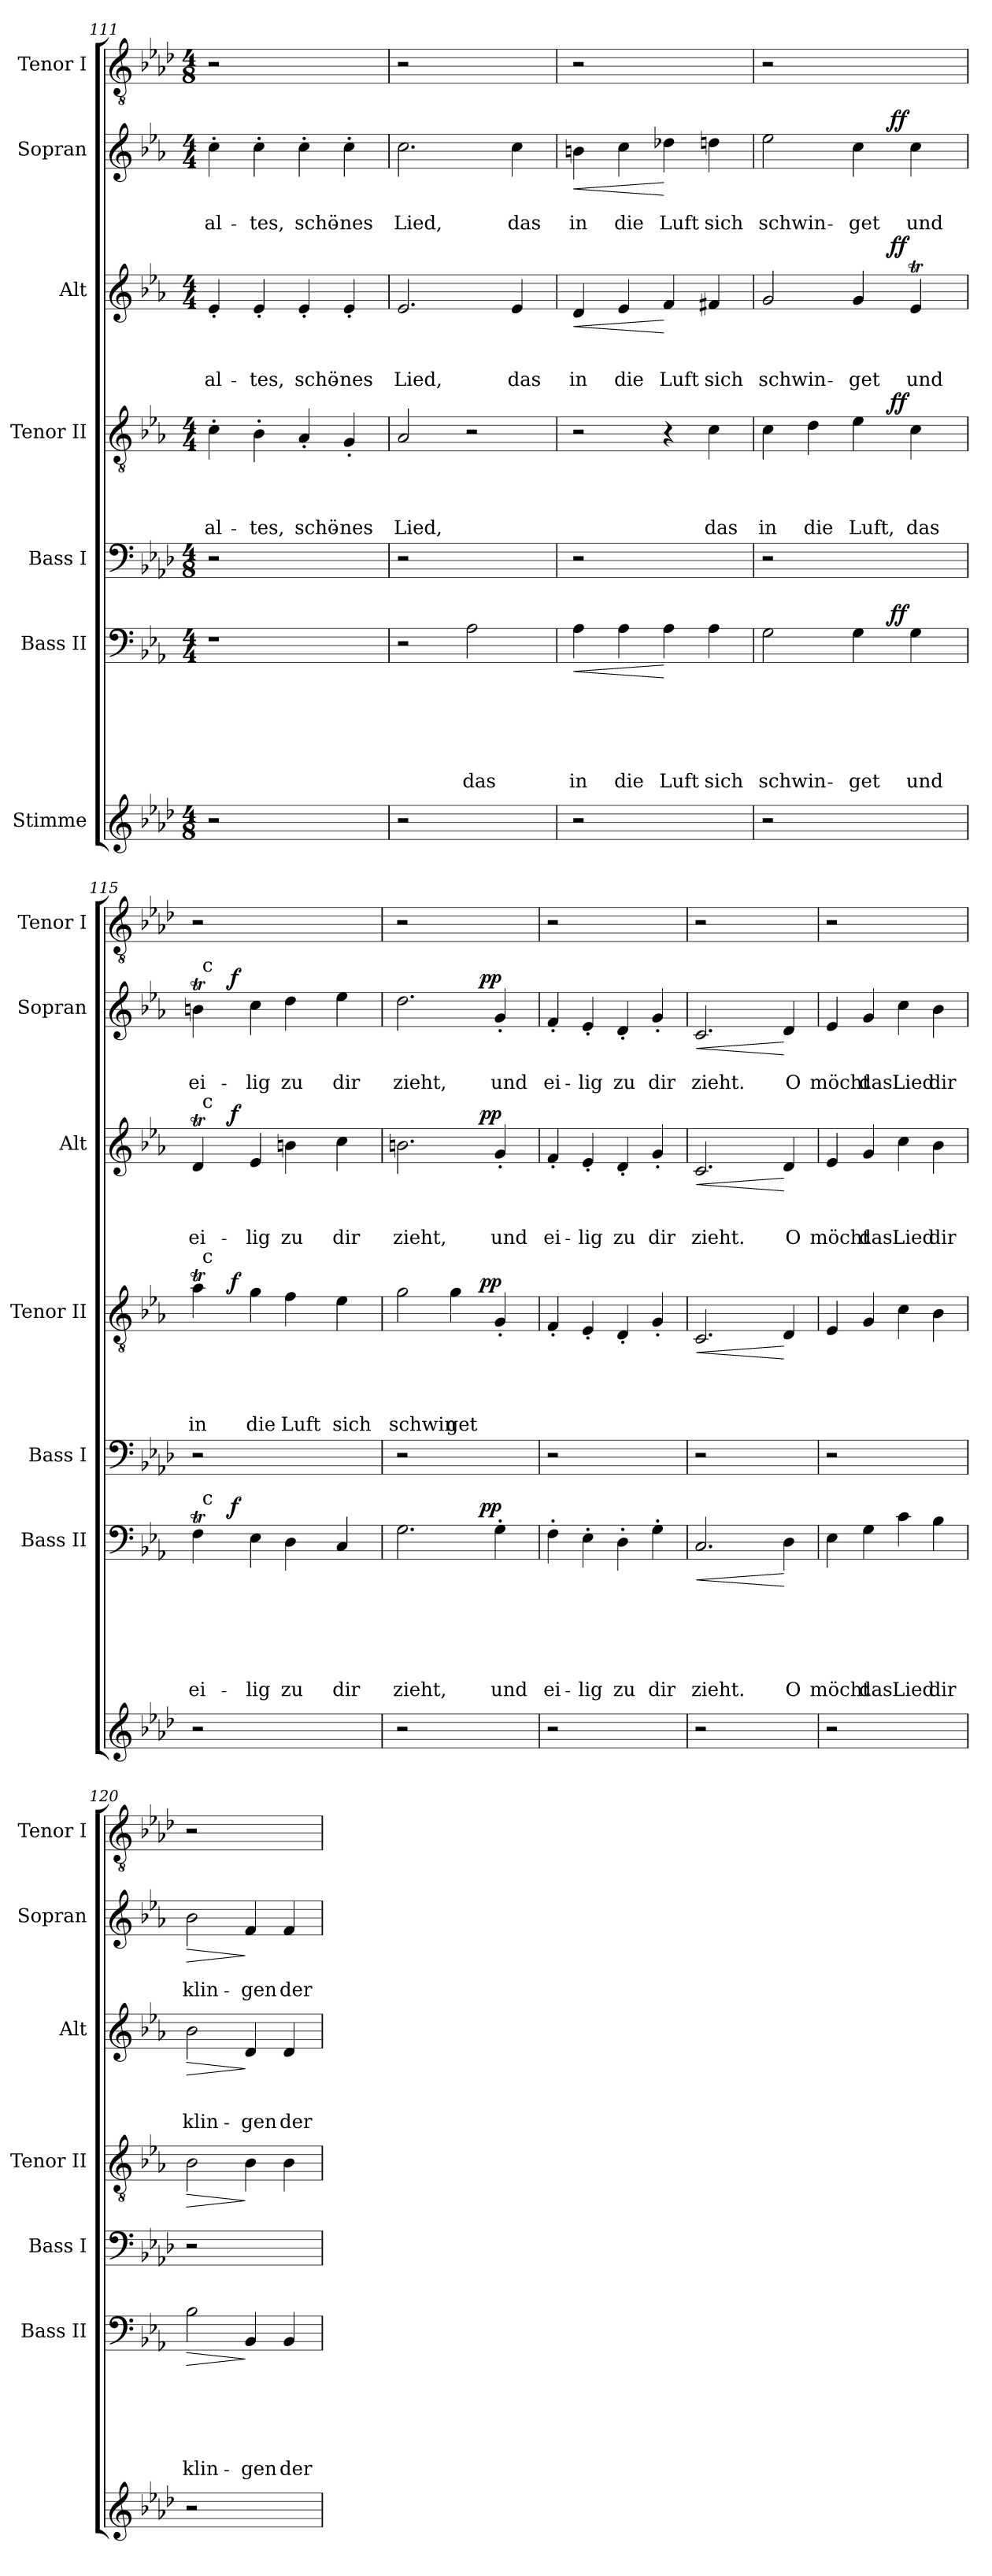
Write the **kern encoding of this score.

**kern	**kern	**text	**text	**text	**text	**text	**text	**dynam	**kern	**kern	**text	**text	**text	**text	**dynam	**kern	**text	**text	**text	**dynam	**kern	**text	**text	**dynam	**kern
*part7	*part6	*part6	*part6	*part6	*part6	*part6	*part6	*part6	*part5	*part4	*part4	*part4	*part4	*part4	*part4	*part3	*part3	*part3	*part3	*part3	*part2	*part2	*part2	*part2	*part1
*staff7	*staff6	*staff6	*staff6	*staff6	*staff6	*staff6	*staff6	*staff6	*staff5	*staff4	*staff4	*staff4	*staff4	*staff4	*staff4	*staff3	*staff3	*staff3	*staff3	*staff3	*staff2	*staff2	*staff2	*staff2	*staff1
*I"Stimme	*I"Bass II	*	*	*	*	*	*	*	*I"Bass I	*I"Tenor II	*	*	*	*	*	*I"Alt	*	*	*	*	*I"Sopran	*	*	*	*I"Tenor I
*	*I'Bass II	*	*	*	*	*	*	*	*I'Bass I	*I'Tenor II	*	*	*	*	*	*I'Alt	*	*	*	*	*I'Sopran	*	*	*	*I'Tenor I
*clefG2	*clefF4	*	*	*	*	*	*	*	*clefF4	*clefGv2	*	*	*	*	*	*clefG2	*	*	*	*	*clefG2	*	*	*	*clefGv2
*k[b-e-a-d-]	*k[b-e-a-]	*	*	*	*	*	*	*	*k[b-e-a-d-]	*k[b-e-a-]	*	*	*	*	*	*k[b-e-a-]	*	*	*	*	*k[b-e-a-]	*	*	*	*k[b-e-a-d-]
*A-:	*E-:	*	*	*	*	*	*	*	*A-:	*E-:	*	*	*	*	*	*E-:	*	*	*	*	*E-:	*	*	*	*A-:
*M4/8	*M4/4	*	*	*	*	*	*	*	*M4/8	*M4/4	*	*	*	*	*	*M4/4	*	*	*	*	*M4/4	*	*	*	*M4/8
=111	=111	=111	=111	=111	=111	=111	=111	=111	=111	=111	=111	=111	=111	=111	=111	=111	=111	=111	=111	=111	=111	=111	=111	=111	=111
!	!	!	!	!	!	!	!	!	!	!	!	!	!	!LO:LY:b	!	!	!	!	!LO:LY:b	!	!	!	!LO:LY:b	!	!
2r	1r	.	.	.	.	.	.	.	2r	4c'>\	.	.	.	al-	.	4e-'</	.	.	al-	.	4cc'>\	.	al-	.	2r
!	!	!	!	!	!	!	!	!	!	!	!	!	!	!LO:LY:b	!	!	!	!	!LO:LY:b	!	!	!	!LO:LY:b	!	!
.	.	.	.	.	.	.	.	.	.	4B-'>\	.	.	.	-tes,	.	4e-'</	.	.	-tes,	.	4cc'>\	.	-tes,	.	.
!	!	!	!	!	!	!	!	!	!	!	!	!	!	!LO:LY:b	!	!	!	!	!LO:LY:b	!	!	!	!LO:LY:b	!	!
2ryy	.	.	.	.	.	.	.	.	2ryy	4A-'</	.	.	.	schö-	.	4e-'</	.	.	schö-	.	4cc'>\	.	schö-	.	2ryy
!	!	!	!	!	!	!	!	!	!	!	!	!	!	!LO:LY:b	!	!	!	!	!LO:LY:b	!	!	!	!LO:LY:b	!	!
.	.	.	.	.	.	.	.	.	.	4G'</	.	.	.	-nes	.	4e-'</	.	.	-nes	.	4cc'>\	.	-nes	.	.
=112	=112	=112	=112	=112	=112	=112	=112	=112	=112	=112	=112	=112	=112	=112	=112	=112	=112	=112	=112	=112	=112	=112	=112	=112	=112
!	!	!	!	!	!	!	!	!	!	!	!	!	!	!LO:LY:b	!	!	!	!	!LO:LY:b	!	!	!	!LO:LY:b	!	!
2r	2r	.	.	.	.	.	.	.	2r	2A-/	.	.	.	Lied,	.	2.e-/	.	.	Lied,	.	2.cc\	.	Lied,	.	2r
!	!	!	!	!	!	!	!LO:LY:b	!	!	!	!	!	!	!	!	!	!	!	!	!	!	!	!	!	!
2ryy	2A-\	.	.	.	.	.	das	.	2ryy	2r	.	.	.	.	.	.	.	.	.	.	.	.	.	.	2ryy
!	!	!	!	!	!	!	!	!	!	!	!	!	!	!	!	!	!	!	!LO:LY:b	!	!	!	!LO:LY:b	!	!
.	.	.	.	.	.	.	.	.	.	.	.	.	.	.	.	4e-/	.	.	das	.	4cc\	.	das	.	.
=113	=113	=113	=113	=113	=113	=113	=113	=113	=113	=113	=113	=113	=113	=113	=113	=113	=113	=113	=113	=113	=113	=113	=113	=113	=113
!	!	!	!	!	!	!	!LO:LY:b	!LO:HP:b	!	!	!	!	!	!	!	!	!	!	!LO:LY:b	!LO:HP:b	!	!	!LO:LY:b	!LO:HP:b	!
2r	4A-\	.	.	.	.	.	in	<	2r	2r	.	.	.	.	.	4d/	.	.	in	<	4bn\	.	in	<	2r
!	!	!	!	!	!	!	!LO:LY:b	!	!	!	!	!	!	!	!	!	!	!	!LO:LY:b	!	!	!	!LO:LY:b	!	!
.	4A-\	.	.	.	.	.	die	.	.	.	.	.	.	.	.	4e-/	.	.	die	.	4cc\	.	die	.	.
!	!	!	!	!	!	!	!LO:LY:b	!	!	!	!	!	!	!	!	!	!	!	!LO:LY:b	!	!	!	!LO:LY:b	!	!
2ryy	4A-\	.	.	.	.	.	Luft	[	2ryy	4r	.	.	.	.	.	4f/	.	.	Luft	[	4dd-X\	.	Luft	[	2ryy
!	!	!	!	!	!	!	!LO:LY:b	!	!	!	!	!	!	!LO:LY:b	!	!	!	!	!LO:LY:b	!	!	!	!LO:LY:b	!	!
.	4A-\	.	.	.	.	.	sich	.	.	4c\	.	.	.	das	.	4f#X/	.	.	sich	.	4ddn\	.	sich	.	.
!!LO:LB:g=z
=114	=114	=114	=114	=114	=114	=114	=114	=114	=114	=114	=114	=114	=114	=114	=114	=114	=114	=114	=114	=114	=114	=114	=114	=114	=114
!	!	!	!	!	!	!	!	!	!	!	!	!	!	!	!	!	!	!	!	!	!LO:TX:a:t=1 6	!	!	!	!
!	!	!	!	!	!	!	!LO:LY:b	!	!	!	!	!	!	!LO:LY:b	!	!	!	!	!LO:LY:b	!	!	!	!LO:LY:b	!	!
*	*^	*	*	*	*	*	*	*	*	*^	*	*	*	*	*	*^	*	*	*	*	*^	*	*	*	*
2r	2G\	2ryy	.	.	.	.	.	schwin-	.	2r	4c\	2ryy	.	.	.	in	.	2g/	2ryy	.	.	schwin-	.	2ee-\	2ryy	.	schwin-	.	2r
!	!	!	!	!	!	!	!	!	!	!	!	!	!	!	!	!LO:LY:b	!	!	!	!	!	!	!	!	!	!	!	!	!
.	.	.	.	.	.	.	.	.	.	.	4d\	.	.	.	.	die	.	.	.	.	.	.	.	.	.	.	.	.	.
!	!	!	!	!	!	!	!	!LO:LY:b	!	!	!	!	!	!	!	!LO:LY:b	!	!	!	!	!	!LO:LY:b	!	!	!	!	!LO:LY:b	!	!
2ryy	4G\	8.ryy	.	.	.	.	.	-get	.	2ryy	4e-\	8.ryy	.	.	.	Luft,	.	4g/	8.ryy	.	.	-get	.	4cc\	8.ryy	.	-get	.	2ryy
!	!	!	!	!	!	!	!	!	!LO:DY:a	!	!	!	!	!	!	!	!LO:DY:a	!	!	!	!	!	!LO:DY:a	!	!	!	!	!LO:DY:a	!
.	.	4ryy	.	.	.	.	.	.	ff	.	.	4ryy	.	.	.	.	ff	.	4ryy	.	.	.	ff	.	4ryy	.	.	ff	.
!	!	!	!	!	!	!	!	!LO:LY:b	!	!	!	!	!	!	!	!LO:LY:b	!	!	!	!	!	!LO:LY:b	!	!	!	!	!LO:LY:b	!	!
.	4G\	.	.	.	.	.	.	und	.	.	4c\	.	.	.	.	das	.	4e-T/	.	.	.	und	.	4cc\	.	.	und	.	.
.	.	16ryy	.	.	.	.	.	.	.	.	.	16ryy	.	.	.	.	.	.	16ryy	.	.	.	.	.	16ryy	.	.	.	.
=115	=115	=115	=115	=115	=115	=115	=115	=115	=115	=115	=115	=115	=115	=115	=115	=115	=115	=115	=115	=115	=115	=115	=115	=115	=115	=115	=115	=115	=115
!	!	!	!	!	!	!	!	!LO:LY:b	!	!	!	!	!	!	!	!LO:LY:b	!	!	!	!	!	!LO:LY:b	!	!	!	!	!LO:LY:b	!	!
*	*	*^	*	*	*	*	*	*	*	*	*	*^	*	*	*	*	*	*	*^	*	*	*	*	*	*^	*	*	*	*
2r	4FT\	8ryy	32ryy	.	.	.	.	.	ei-	.	2r	4a-T\	8ryy	32ryy	.	.	.	in	.	4dt</	8ryy	32ryy	.	.	ei-	.	4bnt\	8ryy	32ryy	.	ei-	.	2r
!	!	!	!	!	!	!	!	!	!	!	!	!	!	!	!	!	!	!	!	!	!	!	!	!	!	!	!	!	!LO:TX:a:t=c	!	!	!	!
!	!	!	!	!	!	!	!	!	!	!	!	!	!	!	!	!	!	!	!	!	!	!LO:TX:a:t=c	!	!	!	!	!	!	!	!	!	!	!
!	!	!	!	!	!	!	!	!	!	!	!	!	!	!LO:TX:a:t=c	!	!	!	!	!	!	!	!	!	!	!	!	!	!	!	!	!	!	!
!	!	!	!LO:TX:a:t=c	!	!	!	!	!	!	!	!	!	!	!	!	!	!	!	!	!	!	!	!	!	!	!	!	!	!	!	!	!	!
.	.	.	2ryy	.	.	.	.	.	.	.	.	.	.	2ryy	.	.	.	.	.	.	.	2ryy	.	.	.	.	.	.	2ryy	.	.	.	.
.	.	32ryy	.	.	.	.	.	.	.	.	.	.	32ryy	.	.	.	.	.	.	.	32ryy	.	.	.	.	.	.	32ryy	.	.	.	.	.
!	!	!	!	!	!	!	!	!	!	!LO:DY:a	!	!	!	!	!	!	!	!	!LO:DY:a	!	!	!	!	!	!	!LO:DY:a	!	!	!	!	!	!LO:DY:a	!
.	.	2ryy	.	.	.	.	.	.	.	f	.	.	2ryy	.	.	.	.	.	f	.	2ryy	.	.	.	.	f	.	2ryy	.	.	.	f	.
!	!	!	!	!	!	!	!	!	!LO:LY:b	!	!	!	!	!	!	!	!	!LO:LY:b	!	!	!	!	!	!	!LO:LY:b	!	!	!	!	!	!LO:LY:b	!	!
.	4E->\	.	.	.	.	.	.	.	-lig	.	.	4g>\	.	.	.	.	.	die	.	4e-/	.	.	.	.	-lig	.	4cc>\	.	.	.	-lig	.	.
!	!	!	!	!	!	!	!	!	!LO:LY:b	!	!	!	!	!	!	!	!	!LO:LY:b	!	!	!	!	!	!	!LO:LY:b	!	!	!	!	!	!LO:LY:b	!	!
2ryy	4D\	.	.	.	.	.	.	.	zu	.	2ryy	4f\	.	.	.	.	.	Luft	.	4bn\	.	.	.	.	zu	.	4dd\	.	.	.	zu	.	2ryy
.	.	.	4...ryy	.	.	.	.	.	.	.	.	.	.	4...ryy	.	.	.	.	.	.	.	4...ryy	.	.	.	.	.	.	4...ryy	.	.	.	.
.	.	4ryy	.	.	.	.	.	.	.	.	.	.	4ryy	.	.	.	.	.	.	.	4ryy	.	.	.	.	.	.	4ryy	.	.	.	.	.
!	!	!	!	!	!	!	!	!	!LO:LY:b	!	!	!	!	!	!	!	!	!LO:LY:b	!	!	!	!	!	!	!LO:LY:b	!	!	!	!	!	!LO:LY:b	!	!
.	4C/	.	.	.	.	.	.	.	dir	.	.	4e-\	.	.	.	.	.	sich	.	4cc\	.	.	.	.	dir	.	4ee-\	.	.	.	dir	.	.
.	.	16.ryy	.	.	.	.	.	.	.	.	.	.	16.ryy	.	.	.	.	.	.	.	16.ryy	.	.	.	.	.	.	16.ryy	.	.	.	.	.
=116	=116	=116	=116	=116	=116	=116	=116	=116	=116	=116	=116	=116	=116	=116	=116	=116	=116	=116	=116	=116	=116	=116	=116	=116	=116	=116	=116	=116	=116	=116	=116	=116	=116
!	!	!	!	!	!	!	!	!	!LO:LY:b	!	!	!	!	!	!	!	!	!LO:LY:b	!	!	!	!	!	!	!LO:LY:b	!	!	!	!	!	!LO:LY:b	!	!
*	*	*	*	*	*	*	*	*	*	*	*	*	*v	*v	*	*	*	*	*	*	*	*	*	*	*	*	*	*v	*v	*	*	*	*
*	*	*v	*v	*	*	*	*	*	*	*	*	*	*	*	*	*	*	*	*	*v	*v	*	*	*	*	*	*	*	*	*	*
2r	2.G\	2ryy	.	.	.	.	.	zieht,	.	2r	2g\	2ryy	.	.	.	schwin-	.	2.bn\	2ryy	.	.	zieht,	.	2.dd\	2ryy	.	zieht,	.	2r
!	!	!	!	!	!	!	!	!	!	!	!	!	!	!	!	!LO:LY:b	!	!	!	!	!	!	!	!	!	!	!	!	!
2ryy	.	8.ryy	.	.	.	.	.	.	.	2ryy	4g\	8.ryy	.	.	.	-get	.	.	8.ryy	.	.	.	.	.	8.ryy	.	.	.	2ryy
!	!	!	!	!	!	!	!	!	!LO:DY:a	!	!	!	!	!	!	!	!LO:DY:a	!	!	!	!	!	!LO:DY:a	!	!	!	!	!LO:DY:a	!
.	.	4ryy	.	.	.	.	.	.	pp	.	.	4ryy	.	.	.	.	pp	.	4ryy	.	.	.	pp	.	4ryy	.	.	pp	.
!	!	!	!	!	!	!	!	!LO:LY:b	!	!	!	!	!	!	!	!	!	!	!	!	!	!LO:LY:b	!	!	!	!	!LO:LY:b	!	!
.	4G'>\	.	.	.	.	.	.	und	.	.	4G'</	.	.	.	.	.	.	4g'</	.	.	.	und	.	4g'</	.	.	und	.	.
.	.	16ryy	.	.	.	.	.	.	.	.	.	16ryy	.	.	.	.	.	.	16ryy	.	.	.	.	.	16ryy	.	.	.	.
=117	=117	=117	=117	=117	=117	=117	=117	=117	=117	=117	=117	=117	=117	=117	=117	=117	=117	=117	=117	=117	=117	=117	=117	=117	=117	=117	=117	=117	=117
!	!	!	!	!	!	!	!	!LO:LY:b	!	!	!	!	!	!	!	!	!	!	!	!	!	!LO:LY:b	!	!	!	!	!LO:LY:b	!	!
*	*	*	*	*	*	*	*	*	*	*	*v	*v	*	*	*	*	*	*	*	*	*	*	*	*v	*v	*	*	*	*
*	*v	*v	*	*	*	*	*	*	*	*	*	*	*	*	*	*	*v	*v	*	*	*	*	*	*	*	*	*
2r	4F'>\	.	.	.	.	.	ei-	.	2r	4F'</	.	.	.	.	.	4f'</	.	.	ei-	.	4f'</	.	ei-	.	2r
!	!	!	!	!	!	!	!LO:LY:b	!	!	!	!	!	!	!	!	!	!	!	!LO:LY:b	!	!	!	!LO:LY:b	!	!
.	4E-'>\	.	.	.	.	.	-lig	.	.	4E-'</	.	.	.	.	.	4e-'</	.	.	-lig	.	4e-'</	.	-lig	.	.
!	!	!	!	!	!	!	!LO:LY:b	!	!	!	!	!	!	!	!	!	!	!	!LO:LY:b	!	!	!	!LO:LY:b	!	!
2ryy	4D'>\	.	.	.	.	.	zu	.	2ryy	4D'</	.	.	.	.	.	4d'</	.	.	zu	.	4d'</	.	zu	.	2ryy
!	!	!	!	!	!	!	!LO:LY:b	!	!	!	!	!	!	!	!	!	!	!	!LO:LY:b	!	!	!	!LO:LY:b	!	!
.	4G'>\	.	.	.	.	.	dir	.	.	4G'</	.	.	.	.	.	4g'</	.	.	dir	.	4g'</	.	dir	.	.
=118	=118	=118	=118	=118	=118	=118	=118	=118	=118	=118	=118	=118	=118	=118	=118	=118	=118	=118	=118	=118	=118	=118	=118	=118	=118
!	!	!	!	!	!	!	!LO:LY:b	!LO:HP:b	!	!	!	!	!	!	!LO:HP:b	!	!	!	!LO:LY:b	!LO:HP:b	!	!	!LO:LY:b	!LO:HP:b	!
2r	2.C/	.	.	.	.	.	zieht.	<	2r	2.C/	.	.	.	.	<	2.c/	.	.	zieht.	<	2.c/	.	zieht.	<	2r
2ryy	.	.	.	.	.	.	.	.	2ryy	.	.	.	.	.	.	.	.	.	.	.	.	.	.	.	2ryy
!	!	!	!	!	!	!	!LO:LY:b	!	!	!	!	!	!	!	!	!	!	!	!LO:LY:b	!	!	!	!LO:LY:b	!	!
.	4D\	.	.	.	.	.	O	[	.	4D/	.	.	.	.	[	4d/	.	.	O	[	4d/	.	O	[	.
=119	=119	=119	=119	=119	=119	=119	=119	=119	=119	=119	=119	=119	=119	=119	=119	=119	=119	=119	=119	=119	=119	=119	=119	=119	=119
!	!	!	!	!	!	!	!LO:LY:b	!	!	!	!	!	!	!	!	!	!	!	!LO:LY:b	!	!	!	!LO:LY:b	!	!
2r	4E-\	.	.	.	.	.	möcht	.	2r	4E-/	.	.	.	.	.	4e-/	.	.	möcht	.	4e-/	.	möcht	.	2r
!	!	!	!	!	!	!	!LO:LY:b	!	!	!	!	!	!	!	!	!	!	!	!LO:LY:b	!	!	!	!LO:LY:b	!	!
.	4G\	.	.	.	.	.	das	.	.	4G/	.	.	.	.	.	4g/	.	.	das	.	4g/	.	das	.	.
!	!	!	!	!	!	!	!LO:LY:b	!	!	!	!	!	!	!	!	!	!	!	!LO:LY:b	!	!	!	!LO:LY:b	!	!
2ryy	4c\	.	.	.	.	.	Lied	.	2ryy	4c\	.	.	.	.	.	4cc\	.	.	Lied	.	4cc\	.	Lied	.	2ryy
!	!	!	!	!	!	!	!LO:LY:b	!	!	!	!	!	!	!	!	!	!	!	!LO:LY:b	!	!	!	!LO:LY:b	!	!
.	4B-\	.	.	.	.	.	dir	.	.	4B-\	.	.	.	.	.	4b-\	.	.	dir	.	4b-\	.	dir	.	.
!!LO:PB:g=z
=120	=120	=120	=120	=120	=120	=120	=120	=120	=120	=120	=120	=120	=120	=120	=120	=120	=120	=120	=120	=120	=120	=120	=120	=120	=120
!	!	!	!	!	!	!	!LO:LY:b	!LO:HP:b	!	!	!	!	!	!	!LO:HP:b	!	!	!	!LO:LY:b	!LO:HP:b	!	!	!LO:LY:b	!LO:HP:b	!
2r	2B-\	.	.	.	.	.	klin-	>	2r	2B-\	.	.	.	.	>	2b-\	.	.	klin-	>	2b-\	.	klin-	>	2r
!	!	!	!	!	!	!	!LO:LY:b	!	!	!	!	!	!	!	!	!	!	!	!LO:LY:b	!	!	!	!LO:LY:b	!	!
2ryy	4BB-/	.	.	.	.	.	-gen	]	2ryy	4B-\	.	.	.	.	]	4d/	.	.	-gen	]	4f/	.	-gen	]	2ryy
!	!	!	!	!	!	!	!LO:LY:b	!	!	!	!	!	!	!	!	!	!	!	!LO:LY:b	!	!	!	!LO:LY:b	!	!
.	4BB-/	.	.	.	.	.	der	.	.	4B-\	.	.	.	.	.	4d/	.	.	der	.	4f/	.	der	.	.
=	=	=	=	=	=	=	=	=	=	=	=	=	=	=	=	=	=	=	=	=	=	=	=	=	=
*-	*-	*-	*-	*-	*-	*-	*-	*-	*-	*-	*-	*-	*-	*-	*-	*-	*-	*-	*-	*-	*-	*-	*-	*-	*-
